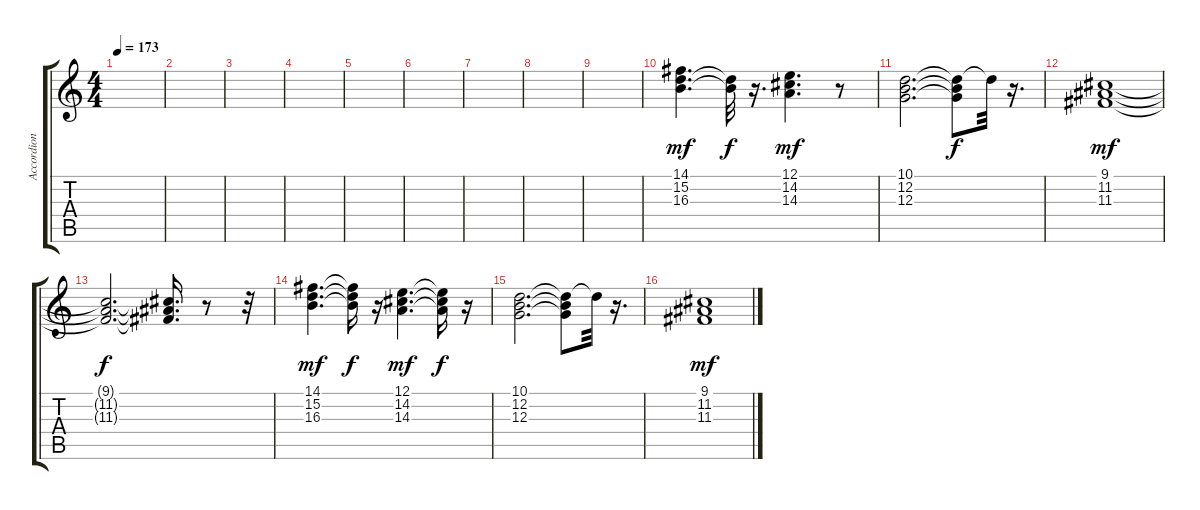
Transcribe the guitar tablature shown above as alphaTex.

\track ("Accordion Intro and Organ" "Accordion ") {instrument accordion}
\staff {score tabs}
\tuning (E4 B3 G3 D3 A2 E2) {hide}
\ts (4 4)
\tempo 173
\clef g2
\ks c
|
|
|
|
|
|
|
|
|
(14.1 15.2 16.3).4{d dy mf} (15.2{t} 16.3{t}).32{dy f} r.16{d} (12.1 14.2 14.3).4{d dy mf} r.8 |
(10.1 12.2 12.3).2{d} (10.1{t} 12.2{t} 12.3{t}).8{dy f} 10.1{t}.32 r.16{d} |
(9.1 11.2 11.3).1{dy mf} |
(9.1{t} 11.2{t} 11.3{t}).2{d dy f} (9.1{t} 11.2{t} 11.3{t}).16{d} r.8 r.32 |
(14.1 15.2 16.3).4{d dy mf} (14.1{t} 15.2{t} 16.3{t}).16{dy f} r.16 (12.1 14.2 14.3).4{d dy mf} (12.1{t} 14.2{t} 14.3{t}).16{dy f} r.16 |
(10.1 12.2 12.3).2{d} (10.1{t} 12.2{t} 12.3{t}).8 10.1{t}.32 r.16{d} |
(9.1 11.2 11.3).1{dy mf}
